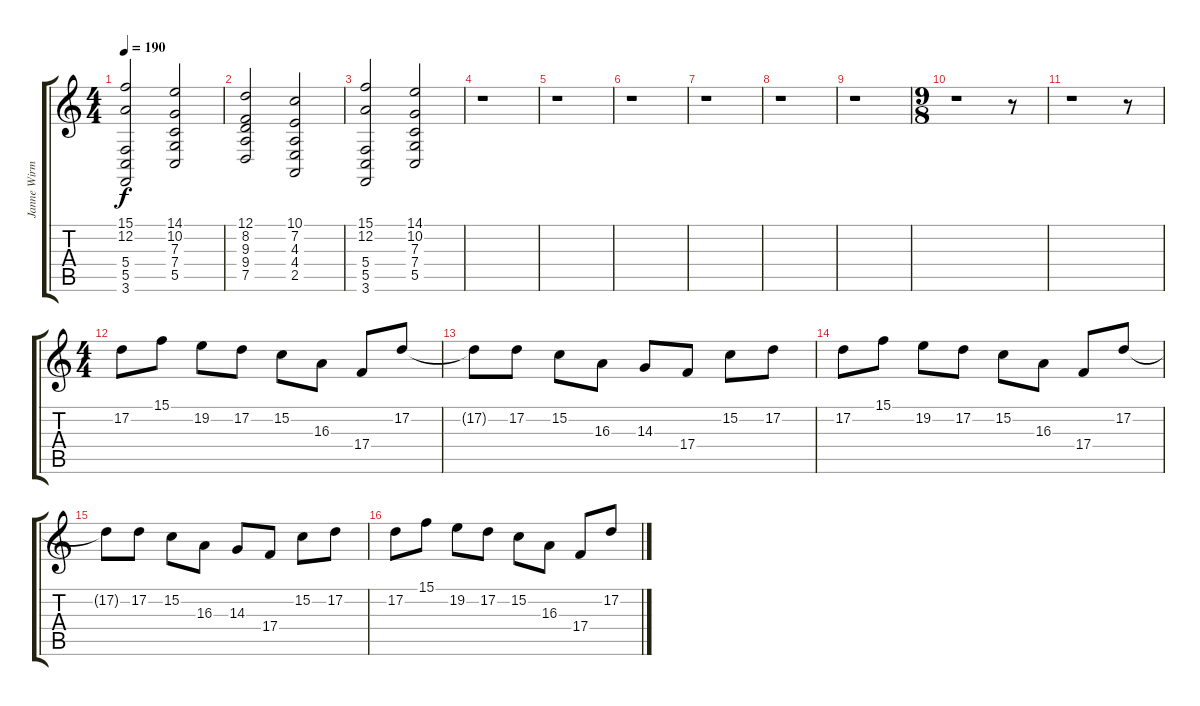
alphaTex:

\track ("Janne Wirman" "Janne Wirm") {instrument stringensemble1}
\staff {score tabs}
\tuning (D4 A3 F3 C3 G2 D2) {hide}
\ts (4 4)
\tempo 190
\clef g2
\ks c
(15.1 12.2 5.4 5.5 3.6).2{dy f} (14.1 10.2 7.3 7.4 5.5).2 |
(12.1 8.2 9.3 9.4 7.5).2 (10.1 7.2 4.3 4.4 2.5).2 |
(15.1 12.2 5.4 5.5 3.6).2 (14.1 10.2 7.3 7.4 5.5).2 |
r.1 |
r.1 |
r.1 |
r.1 |
r.1 |
r.1 |
\ts (9 8)
r.1 r.8 |
r.1 r.8 |
\ts (4 4)
17.2.8{instrument lead1square} 15.1.8 19.2.8 17.2.8 15.2.8 16.3.8 17.4.8 17.2.8 |
17.2{t}.8 17.2.8 15.2.8 16.3.8 14.3.8 17.4.8 15.2.8 17.2.8 |
17.2.8 15.1.8 19.2.8 17.2.8 15.2.8 16.3.8 17.4.8 17.2.8 |
17.2{t}.8 17.2.8 15.2.8 16.3.8 14.3.8 17.4.8 15.2.8 17.2.8 |
17.2.8 15.1.8 19.2.8 17.2.8 15.2.8 16.3.8 17.4.8 17.2.8
